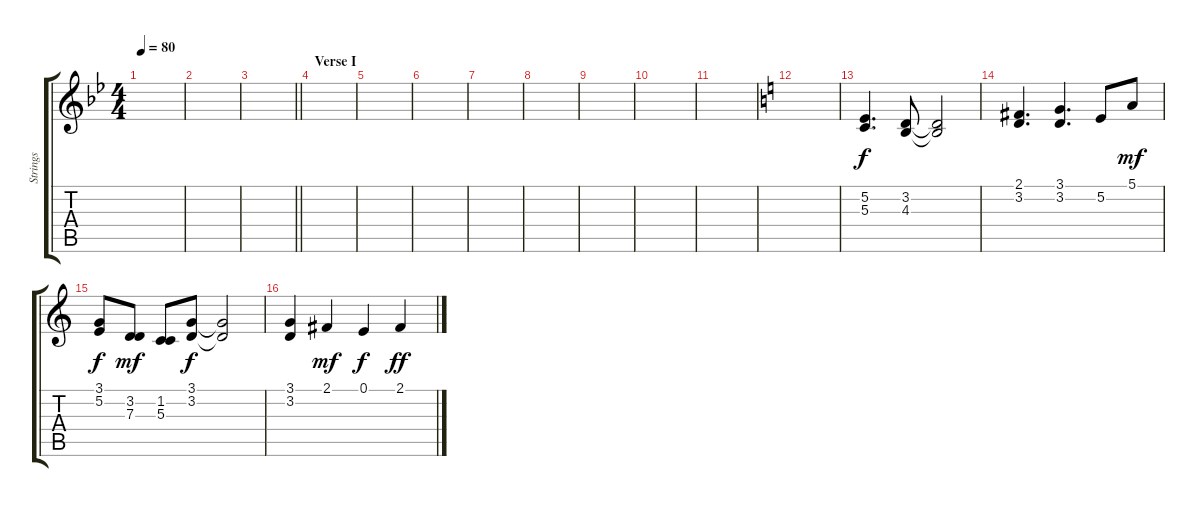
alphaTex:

\track ("Strings" "Strings") {instrument stringensemble1}
\staff {score tabs}
\tuning (E4 B3 G3 D3 A2 E2) {hide}
\ts (4 4)
\tempo 80
\clef g2
\ks bb
|
|
\barLineRight lightlight
|
\section ("" "Verse I")
|
|
|
|
|
|
|
|
\ks c
|
(5.2 5.3).4{d volume 9 instrument stringensemble2} (3.2 4.3).8 (3.2{t} 4.3{t}).2 |
(2.1 3.2).4{d} (3.1 3.2).4{d} 5.2.8 5.1.8{dy mf} |
(3.1 5.2).8{dy f} (3.2 7.3).8{dy mf} (1.2 5.3).8 (3.1 3.2).8{dy f} (3.1{t} 3.2{t}).2 |
(3.1 3.2).4 2.1.4{dy mf} 0.1.4{dy f} 2.1.4{dy ff}
